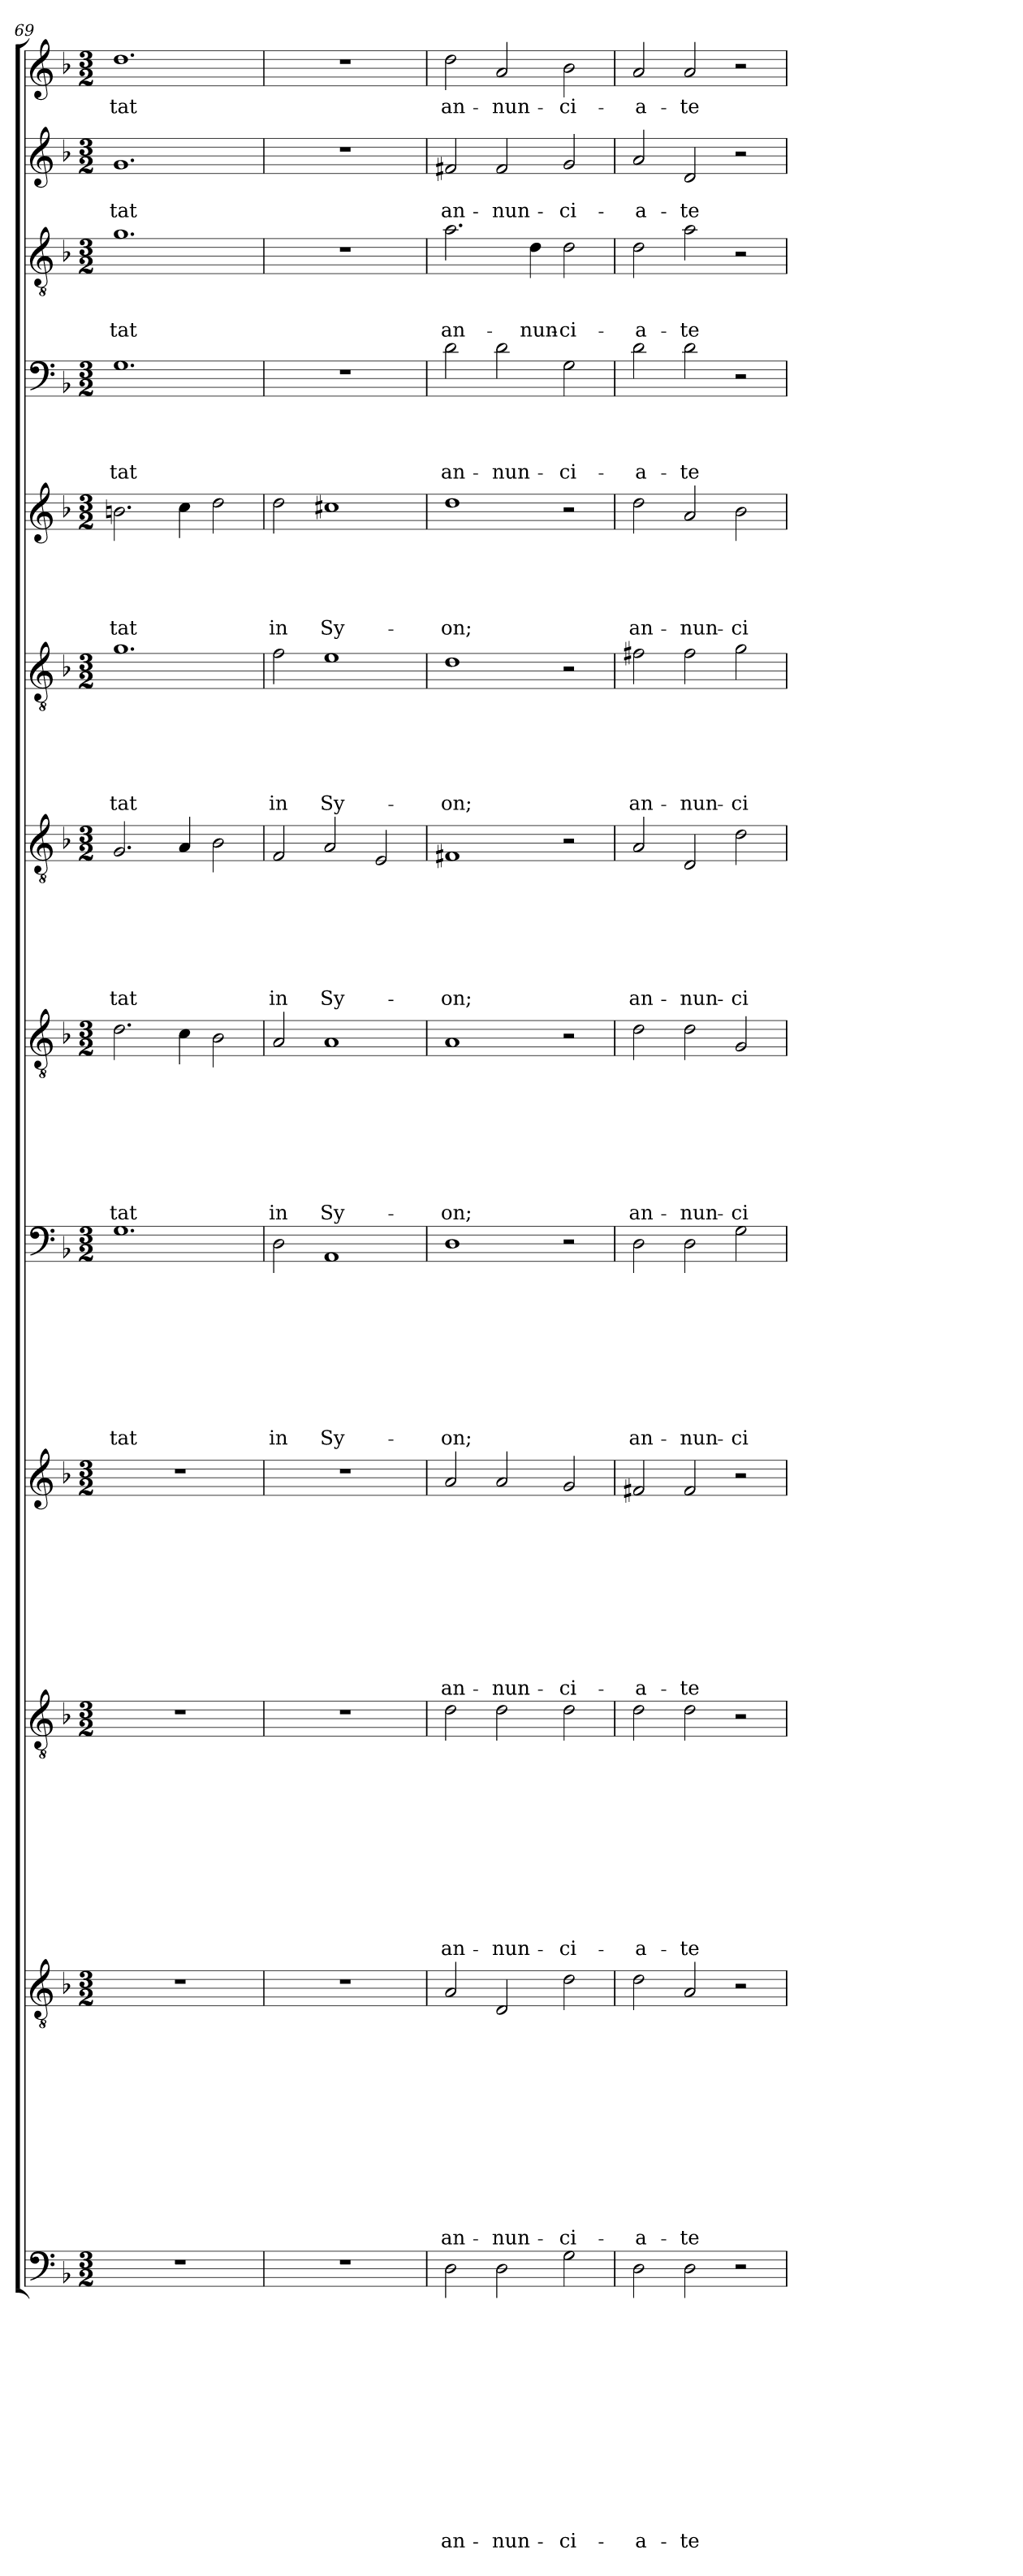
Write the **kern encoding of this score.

**kern	**text	**text	**text	**text	**text	**text	**text	**text	**text	**text	**text	**text	**text	**kern	**text	**text	**text	**text	**text	**text	**text	**text	**text	**text	**text	**text	**kern	**text	**text	**text	**text	**text	**text	**text	**text	**text	**text	**text	**kern	**text	**text	**text	**text	**text	**text	**text	**text	**text	**text	**kern	**text	**text	**text	**text	**text	**text	**text	**text	**text	**kern	**text	**text	**text	**text	**text	**text	**text	**text	**kern	**text	**text	**text	**text	**text	**text	**text	**kern	**text	**text	**text	**text	**text	**text	**kern	**text	**text	**text	**text	**text	**kern	**text	**text	**text	**text	**kern	**text	**text	**text	**kern	**text	**text	**kern	**text
*part13	*part13	*part13	*part13	*part13	*part13	*part13	*part13	*part13	*part13	*part13	*part13	*part13	*part13	*part12	*part12	*part12	*part12	*part12	*part12	*part12	*part12	*part12	*part12	*part12	*part12	*part12	*part11	*part11	*part11	*part11	*part11	*part11	*part11	*part11	*part11	*part11	*part11	*part11	*part10	*part10	*part10	*part10	*part10	*part10	*part10	*part10	*part10	*part10	*part10	*part9	*part9	*part9	*part9	*part9	*part9	*part9	*part9	*part9	*part9	*part8	*part8	*part8	*part8	*part8	*part8	*part8	*part8	*part8	*part7	*part7	*part7	*part7	*part7	*part7	*part7	*part7	*part6	*part6	*part6	*part6	*part6	*part6	*part6	*part5	*part5	*part5	*part5	*part5	*part5	*part4	*part4	*part4	*part4	*part4	*part3	*part3	*part3	*part3	*part2	*part2	*part2	*part1	*part1
*staff13	*staff13	*staff13	*staff13	*staff13	*staff13	*staff13	*staff13	*staff13	*staff13	*staff13	*staff13	*staff13	*staff13	*staff12	*staff12	*staff12	*staff12	*staff12	*staff12	*staff12	*staff12	*staff12	*staff12	*staff12	*staff12	*staff12	*staff11	*staff11	*staff11	*staff11	*staff11	*staff11	*staff11	*staff11	*staff11	*staff11	*staff11	*staff11	*staff10	*staff10	*staff10	*staff10	*staff10	*staff10	*staff10	*staff10	*staff10	*staff10	*staff10	*staff9	*staff9	*staff9	*staff9	*staff9	*staff9	*staff9	*staff9	*staff9	*staff9	*staff8	*staff8	*staff8	*staff8	*staff8	*staff8	*staff8	*staff8	*staff8	*staff7	*staff7	*staff7	*staff7	*staff7	*staff7	*staff7	*staff7	*staff6	*staff6	*staff6	*staff6	*staff6	*staff6	*staff6	*staff5	*staff5	*staff5	*staff5	*staff5	*staff5	*staff4	*staff4	*staff4	*staff4	*staff4	*staff3	*staff3	*staff3	*staff3	*staff2	*staff2	*staff2	*staff1	*staff1
*clefF4	*	*	*	*	*	*	*	*	*	*	*	*	*	*clefGv2	*	*	*	*	*	*	*	*	*	*	*	*	*clefGv2	*	*	*	*	*	*	*	*	*	*	*	*clefG2	*	*	*	*	*	*	*	*	*	*	*clefF4	*	*	*	*	*	*	*	*	*	*clefGv2	*	*	*	*	*	*	*	*	*clefGv2	*	*	*	*	*	*	*	*clefGv2	*	*	*	*	*	*	*clefG2	*	*	*	*	*	*clefF4	*	*	*	*	*clefGv2	*	*	*	*clefG2	*	*	*clefG2	*
*k[b-]	*	*	*	*	*	*	*	*	*	*	*	*	*	*k[b-]	*	*	*	*	*	*	*	*	*	*	*	*	*k[b-]	*	*	*	*	*	*	*	*	*	*	*	*k[b-]	*	*	*	*	*	*	*	*	*	*	*k[b-]	*	*	*	*	*	*	*	*	*	*k[b-]	*	*	*	*	*	*	*	*	*k[b-]	*	*	*	*	*	*	*	*k[b-]	*	*	*	*	*	*	*k[b-]	*	*	*	*	*	*k[b-]	*	*	*	*	*k[b-]	*	*	*	*k[b-]	*	*	*k[b-]	*
*F:	*	*	*	*	*	*	*	*	*	*	*	*	*	*F:	*	*	*	*	*	*	*	*	*	*	*	*	*F:	*	*	*	*	*	*	*	*	*	*	*	*F:	*	*	*	*	*	*	*	*	*	*	*F:	*	*	*	*	*	*	*	*	*	*F:	*	*	*	*	*	*	*	*	*F:	*	*	*	*	*	*	*	*F:	*	*	*	*	*	*	*F:	*	*	*	*	*	*F:	*	*	*	*	*F:	*	*	*	*F:	*	*	*F:	*
*M3/2	*	*	*	*	*	*	*	*	*	*	*	*	*	*M3/2	*	*	*	*	*	*	*	*	*	*	*	*	*M3/2	*	*	*	*	*	*	*	*	*	*	*	*M3/2	*	*	*	*	*	*	*	*	*	*	*M3/2	*	*	*	*	*	*	*	*	*	*M3/2	*	*	*	*	*	*	*	*	*M3/2	*	*	*	*	*	*	*	*M3/2	*	*	*	*	*	*	*M3/2	*	*	*	*	*	*M3/2	*	*	*	*	*M3/2	*	*	*	*M3/2	*	*	*M3/2	*
=69	=69	=69	=69	=69	=69	=69	=69	=69	=69	=69	=69	=69	=69	=69	=69	=69	=69	=69	=69	=69	=69	=69	=69	=69	=69	=69	=69	=69	=69	=69	=69	=69	=69	=69	=69	=69	=69	=69	=69	=69	=69	=69	=69	=69	=69	=69	=69	=69	=69	=69	=69	=69	=69	=69	=69	=69	=69	=69	=69	=69	=69	=69	=69	=69	=69	=69	=69	=69	=69	=69	=69	=69	=69	=69	=69	=69	=69	=69	=69	=69	=69	=69	=69	=69	=69	=69	=69	=69	=69	=69	=69	=69	=69	=69	=69	=69	=69	=69	=69	=69	=69	=69	=69
!	!	!	!	!	!	!	!	!	!	!	!	!	!	!	!	!	!	!	!	!	!	!	!	!	!	!	!	!	!	!	!	!	!	!	!	!	!	!	!	!	!	!	!	!	!	!	!	!	!	!	!	!	!	!	!	!	!	!	!LO:LY:b	!	!	!	!	!	!	!	!	!LO:LY:b	!	!	!	!	!	!	!	!LO:LY:b	!	!	!	!	!	!	!LO:LY:b	!	!	!	!	!	!LO:LY:b	!	!	!	!	!LO:LY:b	!	!	!	!LO:LY:b	!	!	!LO:LY:b	!	!LO:LY:b
1.r	.	.	.	.	.	.	.	.	.	.	.	.	.	1.r	.	.	.	.	.	.	.	.	.	.	.	.	1.r	.	.	.	.	.	.	.	.	.	.	.	1.r	.	.	.	.	.	.	.	.	.	.	1.G	.	.	.	.	.	.	.	.	-tat	2.d\	.	.	.	.	.	.	.	-tat	2.G/	.	.	.	.	.	.	-tat	1.g	.	.	.	.	.	-tat	2.bn\	.	.	.	.	-tat	1.G	.	.	.	-tat	1.g	.	.	-tat	1.g	.	-tat	1.dd	-tat
.	.	.	.	.	.	.	.	.	.	.	.	.	.	.	.	.	.	.	.	.	.	.	.	.	.	.	.	.	.	.	.	.	.	.	.	.	.	.	.	.	.	.	.	.	.	.	.	.	.	.	.	.	.	.	.	.	.	.	.	4c\	.	.	.	.	.	.	.	.	4A/	.	.	.	.	.	.	.	.	.	.	.	.	.	.	4cc\	.	.	.	.	.	.	.	.	.	.	.	.	.	.	.	.	.	.	.
.	.	.	.	.	.	.	.	.	.	.	.	.	.	.	.	.	.	.	.	.	.	.	.	.	.	.	.	.	.	.	.	.	.	.	.	.	.	.	.	.	.	.	.	.	.	.	.	.	.	.	.	.	.	.	.	.	.	.	.	2B-\	.	.	.	.	.	.	.	.	2B-\	.	.	.	.	.	.	.	.	.	.	.	.	.	.	2dd\	.	.	.	.	.	.	.	.	.	.	.	.	.	.	.	.	.	.	.
=70	=70	=70	=70	=70	=70	=70	=70	=70	=70	=70	=70	=70	=70	=70	=70	=70	=70	=70	=70	=70	=70	=70	=70	=70	=70	=70	=70	=70	=70	=70	=70	=70	=70	=70	=70	=70	=70	=70	=70	=70	=70	=70	=70	=70	=70	=70	=70	=70	=70	=70	=70	=70	=70	=70	=70	=70	=70	=70	=70	=70	=70	=70	=70	=70	=70	=70	=70	=70	=70	=70	=70	=70	=70	=70	=70	=70	=70	=70	=70	=70	=70	=70	=70	=70	=70	=70	=70	=70	=70	=70	=70	=70	=70	=70	=70	=70	=70	=70	=70	=70	=70	=70	=70
!	!	!	!	!	!	!	!	!	!	!	!	!	!	!	!	!	!	!	!	!	!	!	!	!	!	!	!	!	!	!	!	!	!	!	!	!	!	!	!	!	!	!	!	!	!	!	!	!	!	!	!	!	!	!	!	!	!	!	!LO:LY:b	!	!	!	!	!	!	!	!	!LO:LY:b	!	!	!	!	!	!	!	!LO:LY:b	!	!	!	!	!	!	!LO:LY:b	!	!	!	!	!	!LO:LY:b	!	!	!	!	!	!	!	!	!	!	!	!	!	!
1.r	.	.	.	.	.	.	.	.	.	.	.	.	.	1.r	.	.	.	.	.	.	.	.	.	.	.	.	1.r	.	.	.	.	.	.	.	.	.	.	.	1.r	.	.	.	.	.	.	.	.	.	.	2D\	.	.	.	.	.	.	.	.	in	2A/	.	.	.	.	.	.	.	in	2F/	.	.	.	.	.	.	in	2f\	.	.	.	.	.	in	2dd\	.	.	.	.	in	1.r	.	.	.	.	1.r	.	.	.	1.r	.	.	1.r	.
!	!	!	!	!	!	!	!	!	!	!	!	!	!	!	!	!	!	!	!	!	!	!	!	!	!	!	!	!	!	!	!	!	!	!	!	!	!	!	!	!	!	!	!	!	!	!	!	!	!	!	!	!	!	!	!	!	!	!	!LO:LY:b	!	!	!	!	!	!	!	!	!LO:LY:b	!	!	!	!	!	!	!	!LO:LY:b	!	!	!	!	!	!	!LO:LY:b	!	!	!	!	!	!LO:LY:b	!	!	!	!	!	!	!	!	!	!	!	!	!	!
.	.	.	.	.	.	.	.	.	.	.	.	.	.	.	.	.	.	.	.	.	.	.	.	.	.	.	.	.	.	.	.	.	.	.	.	.	.	.	.	.	.	.	.	.	.	.	.	.	.	1AA	.	.	.	.	.	.	.	.	Sy-	1A	.	.	.	.	.	.	.	Sy-	2A/	.	.	.	.	.	.	Sy-	1e	.	.	.	.	.	Sy-	1cc#X	.	.	.	.	Sy-	.	.	.	.	.	.	.	.	.	.	.	.	.	.
.	.	.	.	.	.	.	.	.	.	.	.	.	.	.	.	.	.	.	.	.	.	.	.	.	.	.	.	.	.	.	.	.	.	.	.	.	.	.	.	.	.	.	.	.	.	.	.	.	.	.	.	.	.	.	.	.	.	.	.	.	.	.	.	.	.	.	.	.	2E/	.	.	.	.	.	.	.	.	.	.	.	.	.	.	.	.	.	.	.	.	.	.	.	.	.	.	.	.	.	.	.	.	.	.
=71	=71	=71	=71	=71	=71	=71	=71	=71	=71	=71	=71	=71	=71	=71	=71	=71	=71	=71	=71	=71	=71	=71	=71	=71	=71	=71	=71	=71	=71	=71	=71	=71	=71	=71	=71	=71	=71	=71	=71	=71	=71	=71	=71	=71	=71	=71	=71	=71	=71	=71	=71	=71	=71	=71	=71	=71	=71	=71	=71	=71	=71	=71	=71	=71	=71	=71	=71	=71	=71	=71	=71	=71	=71	=71	=71	=71	=71	=71	=71	=71	=71	=71	=71	=71	=71	=71	=71	=71	=71	=71	=71	=71	=71	=71	=71	=71	=71	=71	=71	=71	=71	=71	=71
!	!	!	!	!	!	!	!	!	!	!	!	!	!LO:LY:b	!	!	!	!	!	!	!	!	!	!	!	!	!LO:LY:b	!	!	!	!	!	!	!	!	!	!	!	!LO:LY:b	!	!	!	!	!	!	!	!	!	!	!LO:LY:b	!	!	!	!	!	!	!	!	!	!LO:LY:b	!	!	!	!	!	!	!	!	!LO:LY:b	!	!	!	!	!	!	!	!LO:LY:b	!	!	!	!	!	!	!LO:LY:b	!	!	!	!	!	!LO:LY:b	!	!	!	!	!LO:LY:b	!	!	!	!LO:LY:b	!	!	!LO:LY:b	!	!LO:LY:b
2D\	.	.	.	.	.	.	.	.	.	.	.	.	an-	2A/	.	.	.	.	.	.	.	.	.	.	.	an-	2d\	.	.	.	.	.	.	.	.	.	.	an-	2a/	.	.	.	.	.	.	.	.	.	an-	1D	.	.	.	.	.	.	.	.	-on;	1A	.	.	.	.	.	.	.	-on;	1F#X	.	.	.	.	.	.	-on;	1d	.	.	.	.	.	-on;	1dd	.	.	.	.	-on;	2d\	.	.	.	an-	2.a\	.	.	an-	2f#X/	.	an-	2dd\	an-
!	!	!	!	!	!	!	!	!	!	!	!	!	!LO:LY:b	!	!	!	!	!	!	!	!	!	!	!	!	!LO:LY:b	!	!	!	!	!	!	!	!	!	!	!	!LO:LY:b	!	!	!	!	!	!	!	!	!	!	!LO:LY:b	!	!	!	!	!	!	!	!	!	!	!	!	!	!	!	!	!	!	!	!	!	!	!	!	!	!	!	!	!	!	!	!	!	!	!	!	!	!	!	!	!	!	!	!	!LO:LY:b	!	!	!	!	!	!	!LO:LY:b	!	!LO:LY:b
2D\	.	.	.	.	.	.	.	.	.	.	.	.	-nun-	2D/	.	.	.	.	.	.	.	.	.	.	.	-nun-	2d\	.	.	.	.	.	.	.	.	.	.	-nun-	2a/	.	.	.	.	.	.	.	.	.	-nun-	.	.	.	.	.	.	.	.	.	.	.	.	.	.	.	.	.	.	.	.	.	.	.	.	.	.	.	.	.	.	.	.	.	.	.	.	.	.	.	.	2d\	.	.	.	-nun-	.	.	.	.	2f#/	.	-nun-	2a/	-nun-
!	!	!	!	!	!	!	!	!	!	!	!	!	!	!	!	!	!	!	!	!	!	!	!	!	!	!	!	!	!	!	!	!	!	!	!	!	!	!	!	!	!	!	!	!	!	!	!	!	!	!	!	!	!	!	!	!	!	!	!	!	!	!	!	!	!	!	!	!	!	!	!	!	!	!	!	!	!	!	!	!	!	!	!	!	!	!	!	!	!	!	!	!	!	!	!	!	!	!LO:LY:b	!	!	!	!	!
.	.	.	.	.	.	.	.	.	.	.	.	.	.	.	.	.	.	.	.	.	.	.	.	.	.	.	.	.	.	.	.	.	.	.	.	.	.	.	.	.	.	.	.	.	.	.	.	.	.	.	.	.	.	.	.	.	.	.	.	.	.	.	.	.	.	.	.	.	.	.	.	.	.	.	.	.	.	.	.	.	.	.	.	.	.	.	.	.	.	.	.	.	.	.	4d\	.	.	-nun-	.	.	.	.	.
!	!	!	!	!	!	!	!	!	!	!	!	!	!LO:LY:b	!	!	!	!	!	!	!	!	!	!	!	!	!LO:LY:b	!	!	!	!	!	!	!	!	!	!	!	!LO:LY:b	!	!	!	!	!	!	!	!	!	!	!LO:LY:b	!	!	!	!	!	!	!	!	!	!	!	!	!	!	!	!	!	!	!	!	!	!	!	!	!	!	!	!	!	!	!	!	!	!	!	!	!	!	!	!	!	!	!	!	!LO:LY:b	!	!	!	!LO:LY:b	!	!	!LO:LY:b	!	!LO:LY:b
2G\	.	.	.	.	.	.	.	.	.	.	.	.	-ci-	2d\	.	.	.	.	.	.	.	.	.	.	.	-ci-	2d\	.	.	.	.	.	.	.	.	.	.	-ci-	2g/	.	.	.	.	.	.	.	.	.	-ci-	2r	.	.	.	.	.	.	.	.	.	2r	.	.	.	.	.	.	.	.	2r	.	.	.	.	.	.	.	2r	.	.	.	.	.	.	2r	.	.	.	.	.	2G\	.	.	.	-ci-	2d\	.	.	-ci-	2g/	.	-ci-	2b-\	-ci-
=72	=72	=72	=72	=72	=72	=72	=72	=72	=72	=72	=72	=72	=72	=72	=72	=72	=72	=72	=72	=72	=72	=72	=72	=72	=72	=72	=72	=72	=72	=72	=72	=72	=72	=72	=72	=72	=72	=72	=72	=72	=72	=72	=72	=72	=72	=72	=72	=72	=72	=72	=72	=72	=72	=72	=72	=72	=72	=72	=72	=72	=72	=72	=72	=72	=72	=72	=72	=72	=72	=72	=72	=72	=72	=72	=72	=72	=72	=72	=72	=72	=72	=72	=72	=72	=72	=72	=72	=72	=72	=72	=72	=72	=72	=72	=72	=72	=72	=72	=72	=72	=72	=72	=72
!	!	!	!	!	!	!	!	!	!	!	!	!	!LO:LY:b	!	!	!	!	!	!	!	!	!	!	!	!	!LO:LY:b	!	!	!	!	!	!	!	!	!	!	!	!LO:LY:b	!	!	!	!	!	!	!	!	!	!	!LO:LY:b	!	!	!	!	!	!	!	!	!	!LO:LY:b	!	!	!	!	!	!	!	!	!LO:LY:b	!	!	!	!	!	!	!	!LO:LY:b	!	!	!	!	!	!	!LO:LY:b	!	!	!	!	!	!LO:LY:b	!	!	!	!	!LO:LY:b	!	!	!	!LO:LY:b	!	!	!LO:LY:b	!	!LO:LY:b
2D\	.	.	.	.	.	.	.	.	.	.	.	.	-a-	2d\	.	.	.	.	.	.	.	.	.	.	.	-a-	2d\	.	.	.	.	.	.	.	.	.	.	-a-	2f#X/	.	.	.	.	.	.	.	.	.	-a-	2D\	.	.	.	.	.	.	.	.	an-	2d\	.	.	.	.	.	.	.	an-	2A/	.	.	.	.	.	.	an-	2f#X\	.	.	.	.	.	an-	2dd\	.	.	.	.	an-	2d\	.	.	.	-a-	2d\	.	.	-a-	2a/	.	-a-	2a/	-a-
!	!	!	!	!	!	!	!	!	!	!	!	!	!LO:LY:b	!	!	!	!	!	!	!	!	!	!	!	!	!LO:LY:b	!	!	!	!	!	!	!	!	!	!	!	!LO:LY:b	!	!	!	!	!	!	!	!	!	!	!LO:LY:b	!	!	!	!	!	!	!	!	!	!LO:LY:b	!	!	!	!	!	!	!	!	!LO:LY:b	!	!	!	!	!	!	!	!LO:LY:b	!	!	!	!	!	!	!LO:LY:b	!	!	!	!	!	!LO:LY:b	!	!	!	!	!LO:LY:b	!	!	!	!LO:LY:b	!	!	!LO:LY:b	!	!LO:LY:b
2D\	.	.	.	.	.	.	.	.	.	.	.	.	-te	2A/	.	.	.	.	.	.	.	.	.	.	.	-te	2d\	.	.	.	.	.	.	.	.	.	.	-te	2f#/	.	.	.	.	.	.	.	.	.	-te	2D\	.	.	.	.	.	.	.	.	-nun-	2d\	.	.	.	.	.	.	.	-nun-	2D/	.	.	.	.	.	.	-nun-	2f#\	.	.	.	.	.	-nun-	2a/	.	.	.	.	-nun-	2d\	.	.	.	-te	2a\	.	.	-te	2d/	.	-te	2a/	-te
!	!	!	!	!	!	!	!	!	!	!	!	!	!	!	!	!	!	!	!	!	!	!	!	!	!	!	!	!	!	!	!	!	!	!	!	!	!	!	!	!	!	!	!	!	!	!	!	!	!	!	!	!	!	!	!	!	!	!	!LO:LY:b	!	!	!	!	!	!	!	!	!LO:LY:b	!	!	!	!	!	!	!	!LO:LY:b	!	!	!	!	!	!	!LO:LY:b	!	!	!	!	!	!LO:LY:b	!	!	!	!	!	!	!	!	!	!	!	!	!	!
2r	.	.	.	.	.	.	.	.	.	.	.	.	.	2r	.	.	.	.	.	.	.	.	.	.	.	.	2r	.	.	.	.	.	.	.	.	.	.	.	2r	.	.	.	.	.	.	.	.	.	.	2G\	.	.	.	.	.	.	.	.	-ci-	2G/	.	.	.	.	.	.	.	-ci-	2d\	.	.	.	.	.	.	-ci-	2g\	.	.	.	.	.	-ci-	2b-\	.	.	.	.	-ci-	2r	.	.	.	.	2r	.	.	.	2r	.	.	2r	.
=	=	=	=	=	=	=	=	=	=	=	=	=	=	=	=	=	=	=	=	=	=	=	=	=	=	=	=	=	=	=	=	=	=	=	=	=	=	=	=	=	=	=	=	=	=	=	=	=	=	=	=	=	=	=	=	=	=	=	=	=	=	=	=	=	=	=	=	=	=	=	=	=	=	=	=	=	=	=	=	=	=	=	=	=	=	=	=	=	=	=	=	=	=	=	=	=	=	=	=	=	=	=	=
*-	*-	*-	*-	*-	*-	*-	*-	*-	*-	*-	*-	*-	*-	*-	*-	*-	*-	*-	*-	*-	*-	*-	*-	*-	*-	*-	*-	*-	*-	*-	*-	*-	*-	*-	*-	*-	*-	*-	*-	*-	*-	*-	*-	*-	*-	*-	*-	*-	*-	*-	*-	*-	*-	*-	*-	*-	*-	*-	*-	*-	*-	*-	*-	*-	*-	*-	*-	*-	*-	*-	*-	*-	*-	*-	*-	*-	*-	*-	*-	*-	*-	*-	*-	*-	*-	*-	*-	*-	*-	*-	*-	*-	*-	*-	*-	*-	*-	*-	*-	*-	*-	*-	*-
